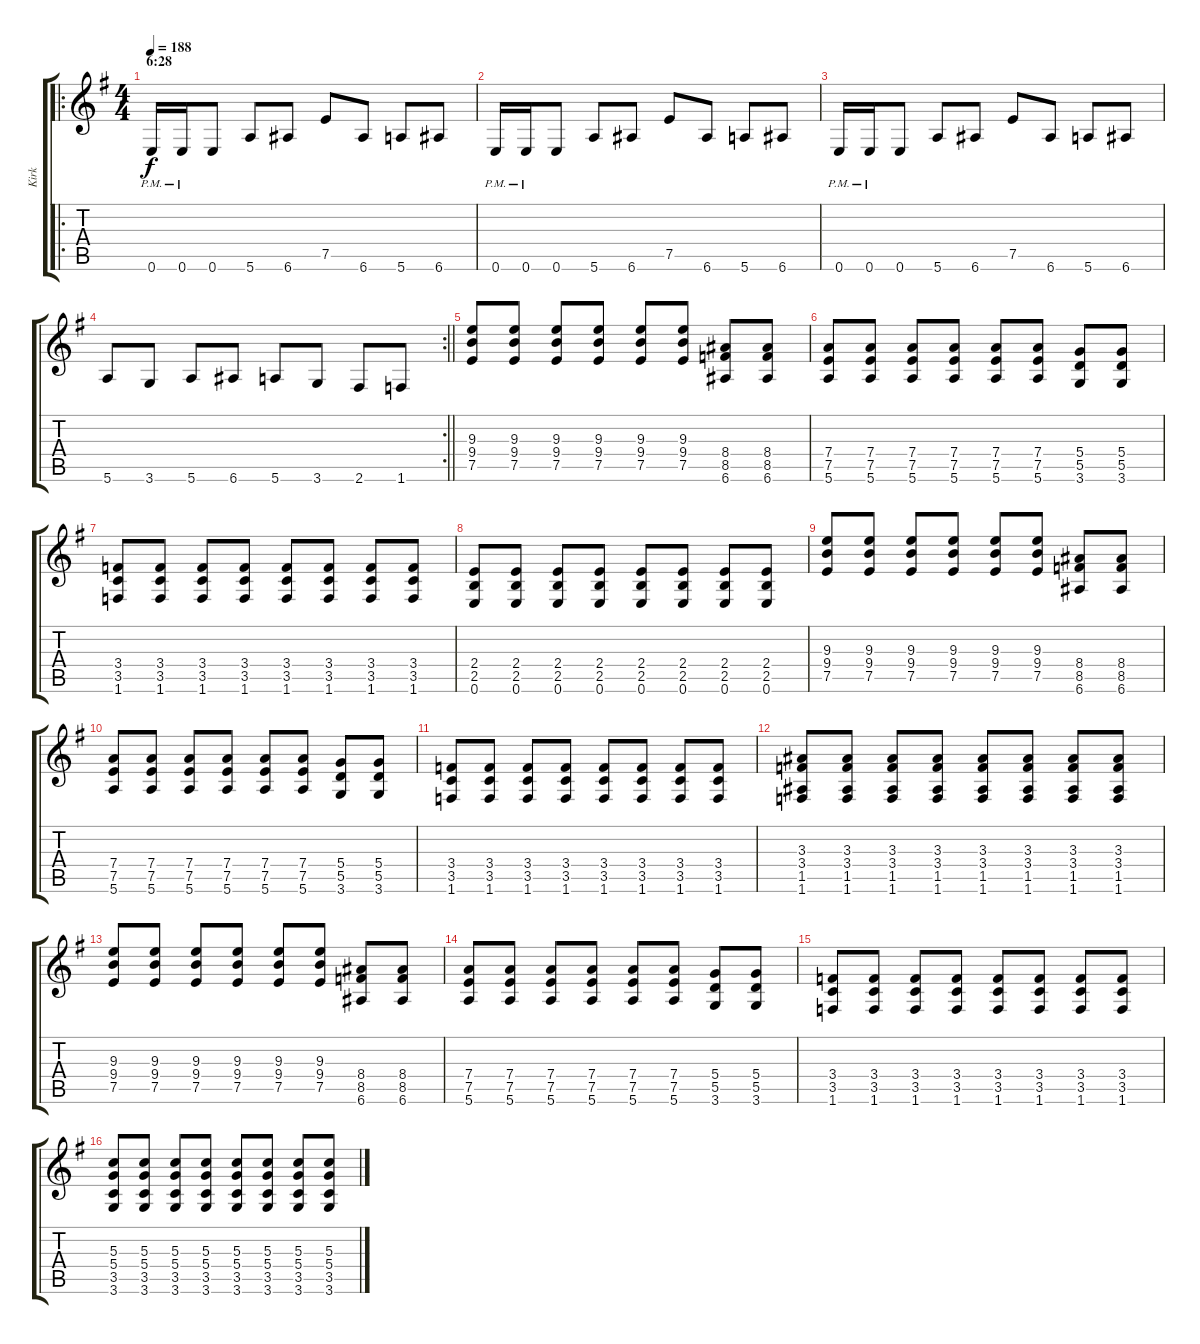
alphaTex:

\track ("Kirk" "Kirk") {instrument distortionguitar}
\staff {score tabs}
\tuning (E4 B3 G3 D3 A2 E2) {hide}
\ro
\ts (4 4)
\section ("" "6:28")
\tempo 188
\clef g2
\ks eminor
0.6{pm}.16{dy f} 0.6{pm}.16 0.6.8 5.6.8 6.6.8 7.5.8 6.6.8 5.6.8 6.6.8 |
0.6{pm}.16 0.6{pm}.16 0.6.8 5.6.8 6.6.8 7.5.8 6.6.8 5.6.8 6.6.8 |
0.6{pm}.16 0.6{pm}.16 0.6.8 5.6.8 6.6.8 7.5.8 6.6.8 5.6.8 6.6.8 |
\rc 2
\barLineRight lightlight
5.6.8 3.6.8 5.6.8 6.6.8 5.6.8 3.6.8 2.6.8 1.6.8 |
(9.3 9.4 7.5).8 (9.3 9.4 7.5).8 (9.3 9.4 7.5).8 (9.3 9.4 7.5).8 (9.3 9.4 7.5).8 (9.3 9.4 7.5).8 (8.4 8.5 6.6).8 (8.4 8.5 6.6).8 |
(7.4 7.5 5.6).8 (7.4 7.5 5.6).8 (7.4 7.5 5.6).8 (7.4 7.5 5.6).8 (7.4 7.5 5.6).8 (7.4 7.5 5.6).8 (5.4 5.5 3.6).8 (5.4 5.5 3.6).8 |
(3.4 3.5 1.6).8 (3.4 3.5 1.6).8 (3.4 3.5 1.6).8 (3.4 3.5 1.6).8 (3.4 3.5 1.6).8 (3.4 3.5 1.6).8 (3.4 3.5 1.6).8 (3.4 3.5 1.6).8 |
(2.4 2.5 0.6).8 (2.4 2.5 0.6).8 (2.4 2.5 0.6).8 (2.4 2.5 0.6).8 (2.4 2.5 0.6).8 (2.4 2.5 0.6).8 (2.4 2.5 0.6).8 (2.4 2.5 0.6).8 |
(9.3 9.4 7.5).8 (9.3 9.4 7.5).8 (9.3 9.4 7.5).8 (9.3 9.4 7.5).8 (9.3 9.4 7.5).8 (9.3 9.4 7.5).8 (8.4 8.5 6.6).8 (8.4 8.5 6.6).8 |
(7.4 7.5 5.6).8 (7.4 7.5 5.6).8 (7.4 7.5 5.6).8 (7.4 7.5 5.6).8 (7.4 7.5 5.6).8 (7.4 7.5 5.6).8 (5.4 5.5 3.6).8 (5.4 5.5 3.6).8 |
(3.4 3.5 1.6).8 (3.4 3.5 1.6).8 (3.4 3.5 1.6).8 (3.4 3.5 1.6).8 (3.4 3.5 1.6).8 (3.4 3.5 1.6).8 (3.4 3.5 1.6).8 (3.4 3.5 1.6).8 |
(3.3 3.4 1.5 1.6).8 (3.3 3.4 1.5 1.6).8 (3.3 3.4 1.5 1.6).8 (3.3 3.4 1.5 1.6).8 (3.3 3.4 1.5 1.6).8 (3.3 3.4 1.5 1.6).8 (3.3 3.4 1.5 1.6).8 (3.3 3.4 1.5 1.6).8 |
(9.3 9.4 7.5).8 (9.3 9.4 7.5).8 (9.3 9.4 7.5).8 (9.3 9.4 7.5).8 (9.3 9.4 7.5).8 (9.3 9.4 7.5).8 (8.4 8.5 6.6).8 (8.4 8.5 6.6).8 |
(7.4 7.5 5.6).8 (7.4 7.5 5.6).8 (7.4 7.5 5.6).8 (7.4 7.5 5.6).8 (7.4 7.5 5.6).8 (7.4 7.5 5.6).8 (5.4 5.5 3.6).8 (5.4 5.5 3.6).8 |
(3.4 3.5 1.6).8 (3.4 3.5 1.6).8 (3.4 3.5 1.6).8 (3.4 3.5 1.6).8 (3.4 3.5 1.6).8 (3.4 3.5 1.6).8 (3.4 3.5 1.6).8 (3.4 3.5 1.6).8 |
(5.3 5.4 3.5 3.6).8 (5.3 5.4 3.5 3.6).8 (5.3 5.4 3.5 3.6).8 (5.3 5.4 3.5 3.6).8 (5.3 5.4 3.5 3.6).8 (5.3 5.4 3.5 3.6).8 (5.3 5.4 3.5 3.6).8 (5.3 5.4 3.5 3.6).8
